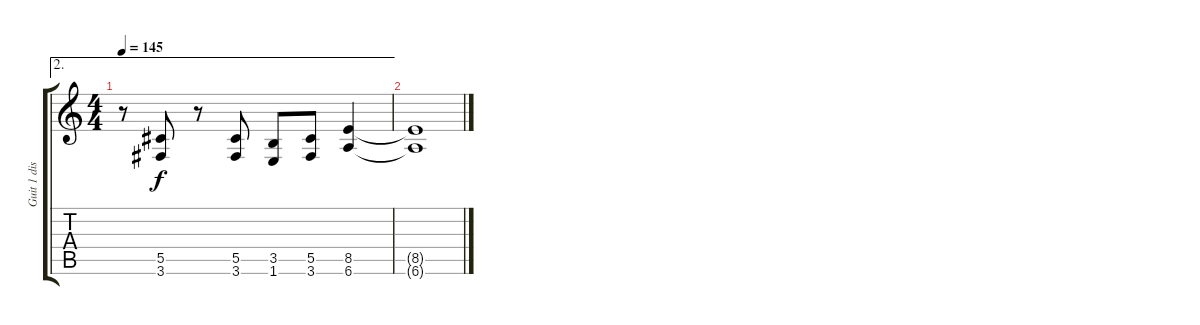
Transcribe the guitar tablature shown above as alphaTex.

\track ("Guit 1 dist." "Guit 1 dis") {instrument distortionguitar}
\staff {score tabs}
\tuning (Eb4 Bb3 Gb3 Db3 Ab2 Eb2) {hide}
\ae 2
\ts (4 4)
\tempo 145
\clef g2
\ks c
r.8{dy f volume 0} (5.5 3.6).8 r.8 (5.5 3.6).8 (3.5 1.6).8 (5.5 3.6).8 (8.5 6.6).4 |
(8.5{t} 6.6{t}).1
